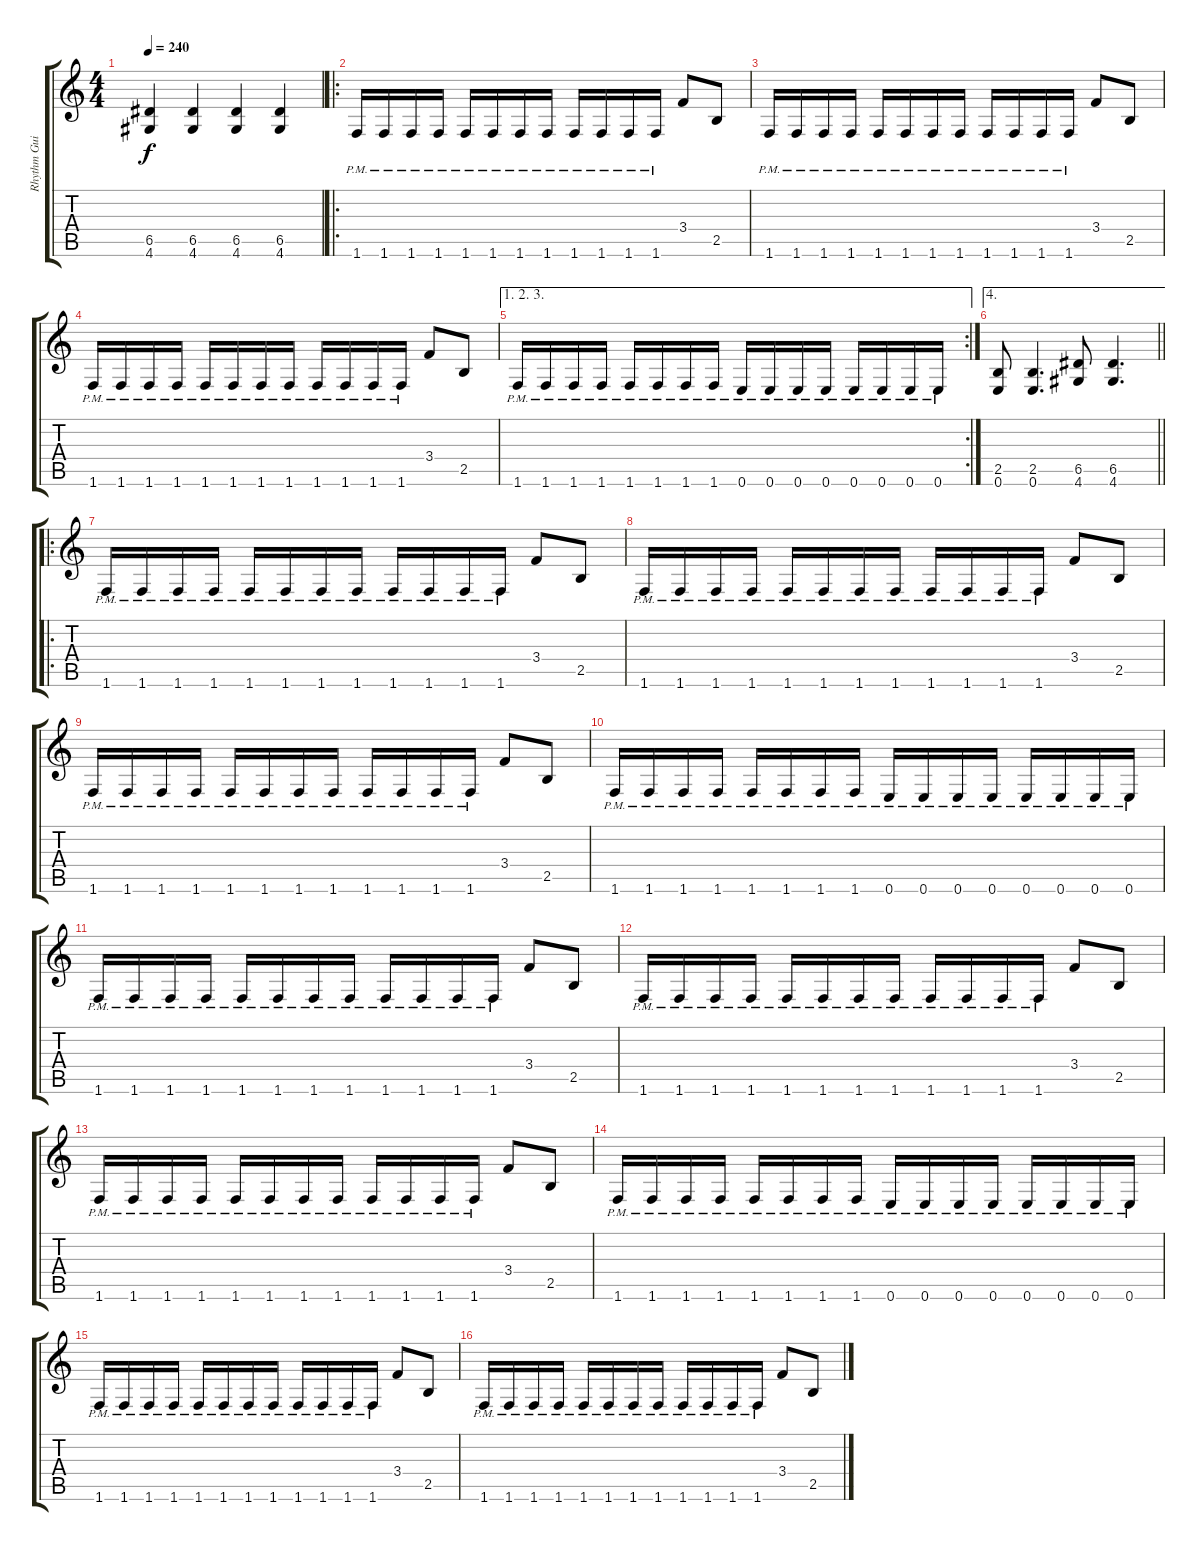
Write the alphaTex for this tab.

\track ("Rhythm Guitar 1" "Rhythm Gui") {instrument distortionguitar}
\staff {score tabs}
\tuning (E4 B3 G3 D3 A2 E2) {hide}
\ts (4 4)
\tempo 240
\clef g2
\ks c
(6.5 4.6).4{dy f} (6.5 4.6).4 (6.5 4.6).4 (6.5 4.6).4 |
\ro
1.6{pm}.16 1.6{pm}.16 1.6{pm}.16 1.6{pm}.16 1.6{pm}.16 1.6{pm}.16 1.6{pm}.16 1.6{pm}.16 1.6{pm}.16 1.6{pm}.16 1.6{pm}.16 1.6{pm}.16 3.4.8 2.5.8 |
1.6{pm}.16 1.6{pm}.16 1.6{pm}.16 1.6{pm}.16 1.6{pm}.16 1.6{pm}.16 1.6{pm}.16 1.6{pm}.16 1.6{pm}.16 1.6{pm}.16 1.6{pm}.16 1.6{pm}.16 3.4.8 2.5.8 |
1.6{pm}.16 1.6{pm}.16 1.6{pm}.16 1.6{pm}.16 1.6{pm}.16 1.6{pm}.16 1.6{pm}.16 1.6{pm}.16 1.6{pm}.16 1.6{pm}.16 1.6{pm}.16 1.6{pm}.16 3.4.8 2.5.8 |
\ae (1 2 3)
\rc 2
1.6{pm}.16 1.6{pm}.16 1.6{pm}.16 1.6{pm}.16 1.6{pm}.16 1.6{pm}.16 1.6{pm}.16 1.6{pm}.16 0.6{pm}.16 0.6{pm}.16 0.6{pm}.16 0.6{pm}.16 0.6{pm}.16 0.6{pm}.16 0.6{pm}.16 0.6{pm}.16 |
\ae 4
\barLineRight lightlight
(2.5 0.6).8 (2.5 0.6).4{d} (6.5 4.6).8 (6.5 4.6).4{d} |
\ro
1.6{pm}.16 1.6{pm}.16 1.6{pm}.16 1.6{pm}.16 1.6{pm}.16 1.6{pm}.16 1.6{pm}.16 1.6{pm}.16 1.6{pm}.16 1.6{pm}.16 1.6{pm}.16 1.6{pm}.16 3.4.8 2.5.8 |
1.6{pm}.16 1.6{pm}.16 1.6{pm}.16 1.6{pm}.16 1.6{pm}.16 1.6{pm}.16 1.6{pm}.16 1.6{pm}.16 1.6{pm}.16 1.6{pm}.16 1.6{pm}.16 1.6{pm}.16 3.4.8 2.5.8 |
1.6{pm}.16 1.6{pm}.16 1.6{pm}.16 1.6{pm}.16 1.6{pm}.16 1.6{pm}.16 1.6{pm}.16 1.6{pm}.16 1.6{pm}.16 1.6{pm}.16 1.6{pm}.16 1.6{pm}.16 3.4.8 2.5.8 |
1.6{pm}.16 1.6{pm}.16 1.6{pm}.16 1.6{pm}.16 1.6{pm}.16 1.6{pm}.16 1.6{pm}.16 1.6{pm}.16 0.6{pm}.16 0.6{pm}.16 0.6{pm}.16 0.6{pm}.16 0.6{pm}.16 0.6{pm}.16 0.6{pm}.16 0.6{pm}.16 |
1.6{pm}.16 1.6{pm}.16 1.6{pm}.16 1.6{pm}.16 1.6{pm}.16 1.6{pm}.16 1.6{pm}.16 1.6{pm}.16 1.6{pm}.16 1.6{pm}.16 1.6{pm}.16 1.6{pm}.16 3.4.8 2.5.8 |
1.6{pm}.16 1.6{pm}.16 1.6{pm}.16 1.6{pm}.16 1.6{pm}.16 1.6{pm}.16 1.6{pm}.16 1.6{pm}.16 1.6{pm}.16 1.6{pm}.16 1.6{pm}.16 1.6{pm}.16 3.4.8 2.5.8 |
1.6{pm}.16 1.6{pm}.16 1.6{pm}.16 1.6{pm}.16 1.6{pm}.16 1.6{pm}.16 1.6{pm}.16 1.6{pm}.16 1.6{pm}.16 1.6{pm}.16 1.6{pm}.16 1.6{pm}.16 3.4.8 2.5.8 |
1.6{pm}.16 1.6{pm}.16 1.6{pm}.16 1.6{pm}.16 1.6{pm}.16 1.6{pm}.16 1.6{pm}.16 1.6{pm}.16 0.6{pm}.16 0.6{pm}.16 0.6{pm}.16 0.6{pm}.16 0.6{pm}.16 0.6{pm}.16 0.6{pm}.16 0.6{pm}.16 |
1.6{pm}.16 1.6{pm}.16 1.6{pm}.16 1.6{pm}.16 1.6{pm}.16 1.6{pm}.16 1.6{pm}.16 1.6{pm}.16 1.6{pm}.16 1.6{pm}.16 1.6{pm}.16 1.6{pm}.16 3.4.8 2.5.8 |
1.6{pm}.16 1.6{pm}.16 1.6{pm}.16 1.6{pm}.16 1.6{pm}.16 1.6{pm}.16 1.6{pm}.16 1.6{pm}.16 1.6{pm}.16 1.6{pm}.16 1.6{pm}.16 1.6{pm}.16 3.4.8 2.5.8
